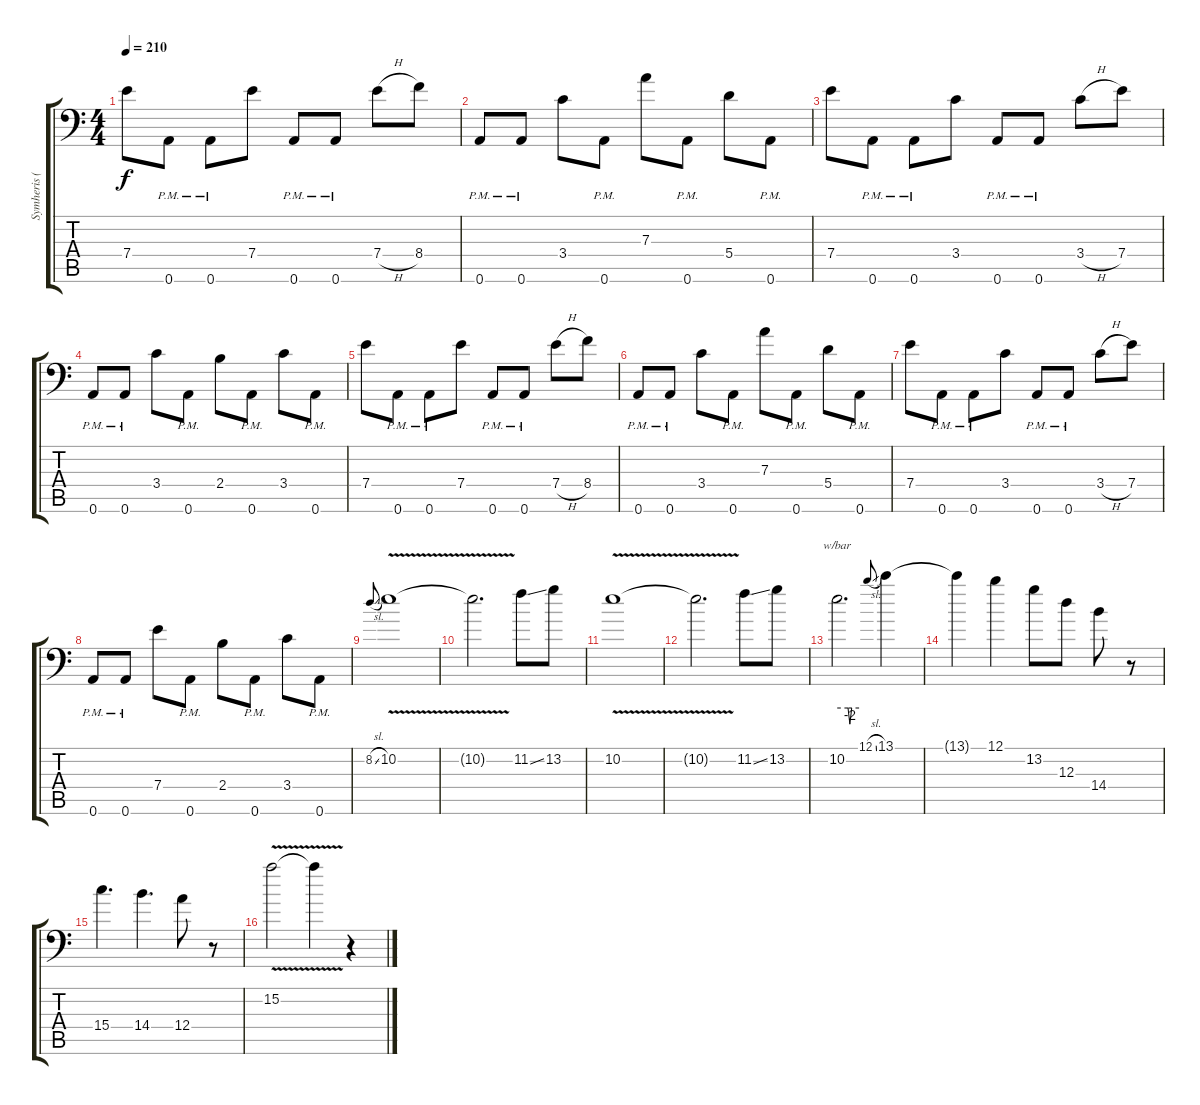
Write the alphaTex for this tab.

\track ("Symheris (Lead)" "Symheris (") {instrument distortionguitar}
\staff {score tabs}
\tuning (B3 Gb3 D3 A2 E2 A1) {hide}
\ts (4 4)
\tempo 210
\clef f4
\ks c
7.4.8{dy f} 0.6{pm}.8 0.6{pm}.8 7.4.8 0.6{pm}.8 0.6{pm}.8 7.4{h}.8 8.4.8 |
0.6{pm}.8 0.6{pm}.8 3.4.8 0.6{pm}.8 7.3.8 0.6{pm}.8 5.4.8 0.6{pm}.8 |
7.4.8 0.6{pm}.8 0.6{pm}.8 3.4.8 0.6{pm}.8 0.6{pm}.8 3.4{h}.8 7.4.8 |
0.6{pm}.8 0.6{pm}.8 3.4.8 0.6{pm}.8 2.4.8 0.6{pm}.8 3.4.8 0.6{pm}.8 |
7.4.8 0.6{pm}.8 0.6{pm}.8 7.4.8 0.6{pm}.8 0.6{pm}.8 7.4{h}.8 8.4.8 |
0.6{pm}.8 0.6{pm}.8 3.4.8 0.6{pm}.8 7.3.8 0.6{pm}.8 5.4.8 0.6{pm}.8 |
7.4.8 0.6{pm}.8 0.6{pm}.8 3.4.8 0.6{pm}.8 0.6{pm}.8 3.4{h}.8 7.4.8 |
0.6{pm}.8 0.6{pm}.8 7.4.8 0.6{pm}.8 2.4.8 0.6{pm}.8 3.4.8 0.6{pm}.8 |
8.2{sl}.8{gr onbeat} 10.2{v}.1 |
10.2{t}.2{d} 11.2{ss}.8 13.2.8 |
10.2{v}.1 |
10.2{t}.2{d} 11.2{ss}.8 13.2.8 |
10.2.2{d tbe (custom default 0 0 30 0 35 -8 40 0 60 0)} 12.1{sl}.8{gr onbeat} 13.1.4 |
13.1{t}.4 12.1.4 13.2.8 12.3.8 14.4.8 r.8 |
15.4.4{d} 14.4.4{d} 12.4.8 r.8 |
15.2{v}.2 15.2{ss t}.4 r.4
